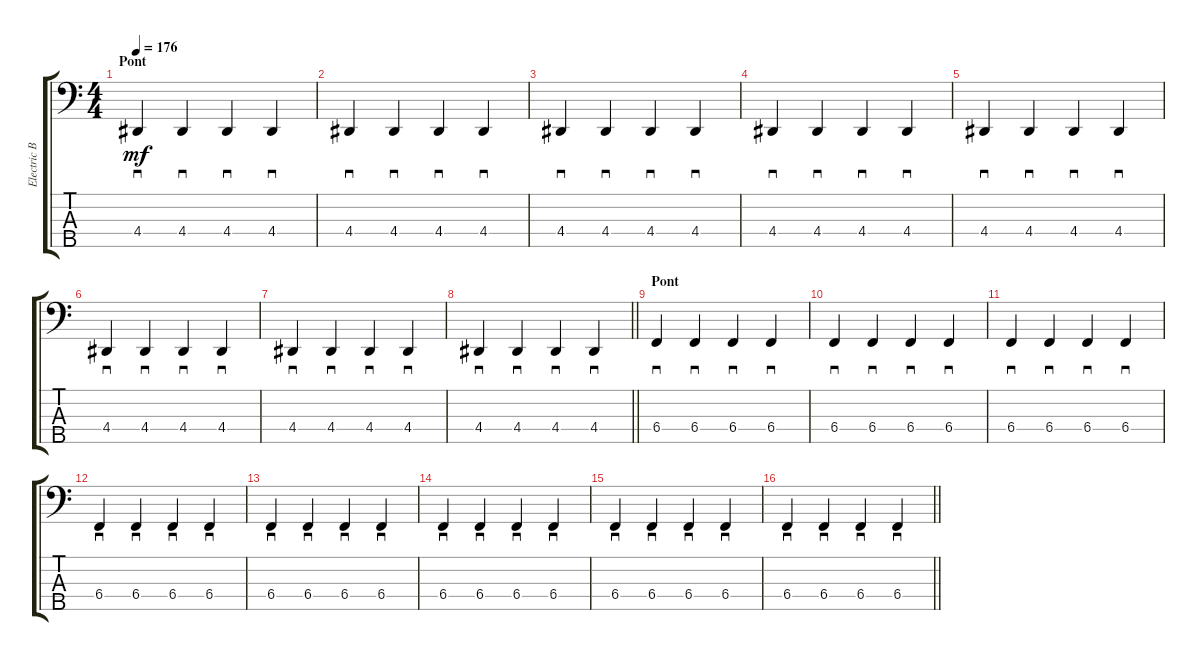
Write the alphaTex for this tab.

\track ("Electric Bass" "Electric B") {instrument electricbassfinger}
\staff {score tabs}
\tuning (Gb2 B1 Gb1 B0 Gb0) {hide}
\ts (4 4)
\section ("" "Pont")
\tempo 176
\clef f4
\ks c
4.4.4{sd dy mf} 4.4.4{sd} 4.4.4{sd} 4.4.4{sd} |
4.4.4{sd} 4.4.4{sd} 4.4.4{sd} 4.4.4{sd} |
4.4.4{sd} 4.4.4{sd} 4.4.4{sd} 4.4.4{sd} |
4.4.4{sd} 4.4.4{sd} 4.4.4{sd} 4.4.4{sd} |
4.4.4{sd} 4.4.4{sd} 4.4.4{sd} 4.4.4{sd} |
4.4.4{sd} 4.4.4{sd} 4.4.4{sd} 4.4.4{sd} |
4.4.4{sd} 4.4.4{sd} 4.4.4{sd} 4.4.4{sd} |
\barLineRight lightlight
4.4.4{sd} 4.4.4{sd} 4.4.4{sd} 4.4.4{sd} |
\section ("" "Pont")
6.4.4{sd} 6.4.4{sd} 6.4.4{sd} 6.4.4{sd} |
6.4.4{sd} 6.4.4{sd} 6.4.4{sd} 6.4.4{sd} |
6.4.4{sd} 6.4.4{sd} 6.4.4{sd} 6.4.4{sd} |
6.4.4{sd} 6.4.4{sd} 6.4.4{sd} 6.4.4{sd} |
6.4.4{sd} 6.4.4{sd} 6.4.4{sd} 6.4.4{sd} |
6.4.4{sd} 6.4.4{sd} 6.4.4{sd} 6.4.4{sd} |
6.4.4{sd} 6.4.4{sd} 6.4.4{sd} 6.4.4{sd} |
\barLineRight lightlight
6.4.4{sd} 6.4.4{sd} 6.4.4{sd} 6.4.4{sd}
